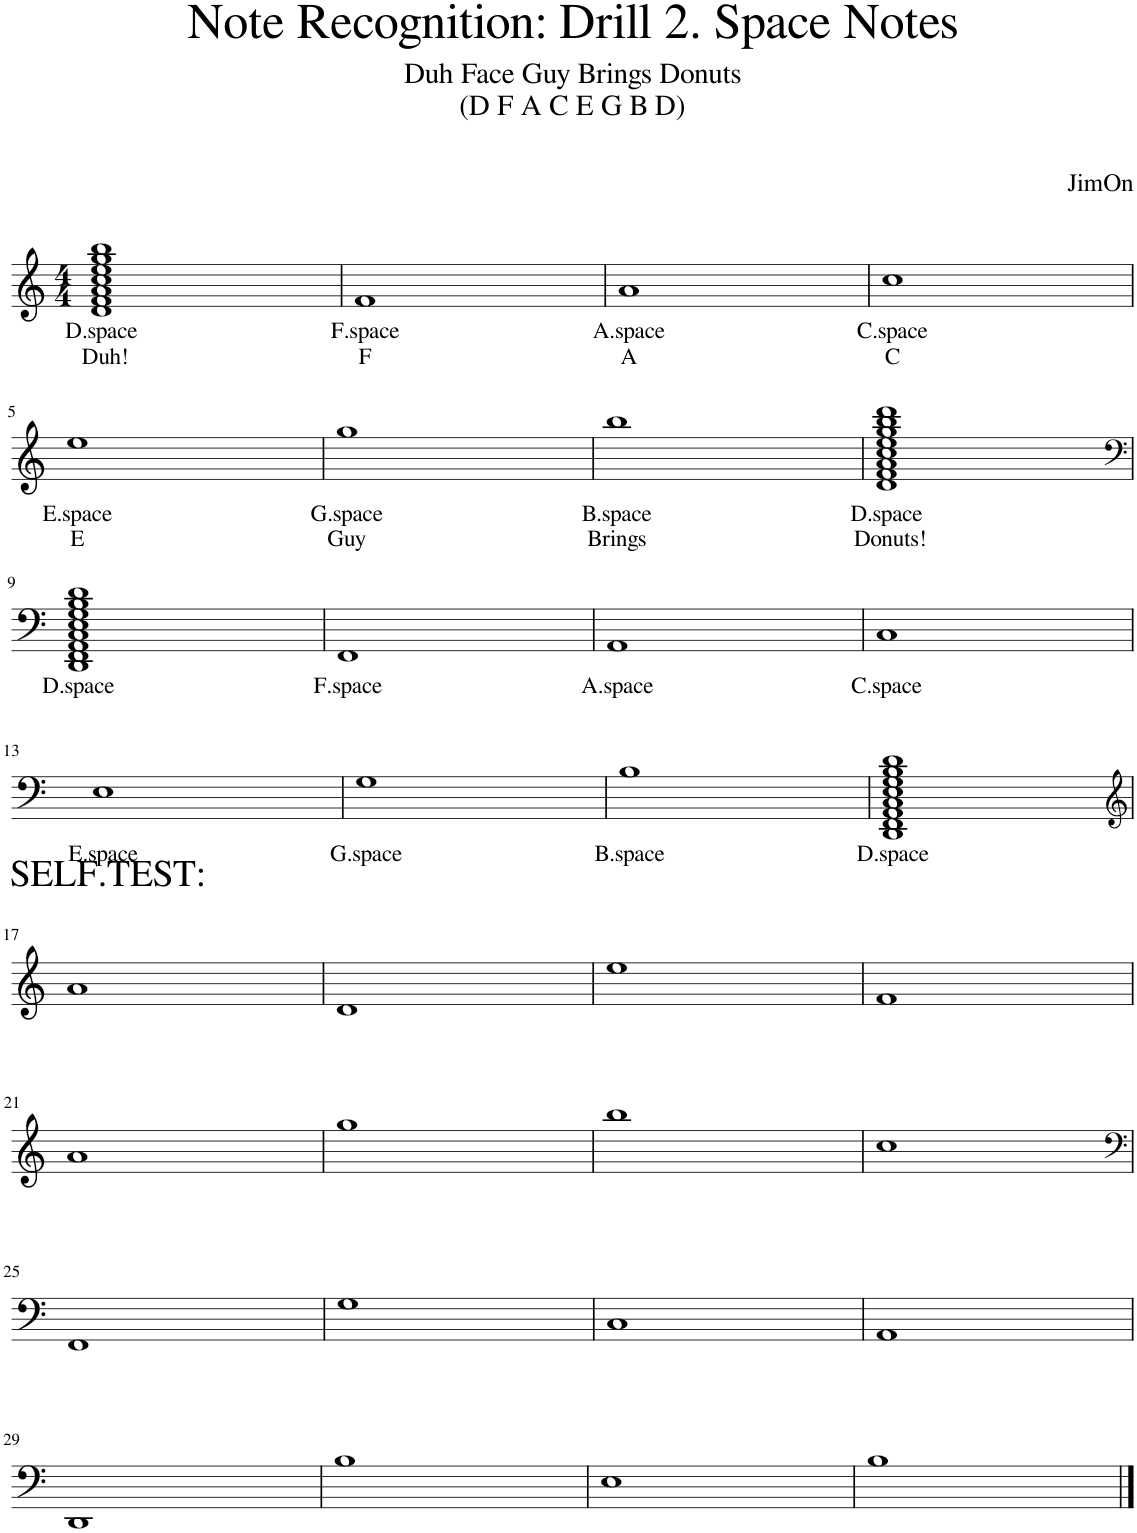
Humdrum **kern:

**kern	**text	**text
*part1	*part1	*part1
*staff1	*staff1	*staff1
*I"Piano	*	*
*I'Pno.	*	*
*clefG2	*	*
*k[]	*	*
*M4/4	*	*
=1	=1	=1
!	!LO:LY:b	!LO:LY:b
1d 1f 1a 1cc 1ee 1gg 1bb	D.space	Duh!
=2	=2	=2
!	!LO:LY:b	!LO:LY:b
1f	F.space	F
=3	=3	=3
!	!LO:LY:b	!LO:LY:b
1a	A.space	A
=4	=4	=4
!	!LO:LY:b	!LO:LY:b
1cc	C.space	C
!!LO:LB:g=z
=5	=5	=5
!	!LO:LY:b	!LO:LY:b
1ee	E.space	E
=6	=6	=6
!	!LO:LY:b	!LO:LY:b
1gg	G.space	Guy
=7	=7	=7
!	!LO:LY:b	!LO:LY:b
1bb	B.space	Brings
=8	=8	=8
!	!LO:LY:b	!LO:LY:b
1d 1f 1a 1cc 1ee 1gg 1bb 1ddd	D.space	Donuts!
!!LO:LB:g=z
=9	=9	=9
*clefF4	*	*
!	!LO:LY:b	!
1DD 1FF 1AA 1C 1E 1G 1B 1d	D.space	.
=10	=10	=10
!	!LO:LY:b	!
1FF	F.space	.
=11	=11	=11
!	!LO:LY:b	!
1AA	A.space	.
=12	=12	=12
!	!LO:LY:b	!
1C	C.space	.
!!LO:LB:g=z
=13	=13	=13
!	!LO:LY:b	!LO:LY:b
1E	E.space	SELF.TEST:
=14	=14	=14
!	!LO:LY:b	!
1G	G.space	.
=15	=15	=15
!	!LO:LY:b	!
1B	B.space	.
=16	=16	=16
!	!LO:LY:b	!
1DD 1FF 1AA 1C 1E 1G 1B 1d	D.space	.
!!LO:LB:g=z
=17	=17	=17
*clefG2	*	*
1a	.	.
=18	=18	=18
1d	.	.
=19	=19	=19
1ee	.	.
=20	=20	=20
1f	.	.
!!LO:LB:g=z
=21	=21	=21
1a	.	.
=22	=22	=22
1gg	.	.
=23	=23	=23
1bb	.	.
=24	=24	=24
1cc	.	.
!!LO:LB:g=z
=25	=25	=25
*clefF4	*	*
1FF	.	.
=26	=26	=26
1G	.	.
=27	=27	=27
1C	.	.
=28	=28	=28
1AA	.	.
!!LO:LB:g=z
=29	=29	=29
1DD	.	.
=30	=30	=30
1B	.	.
=31	=31	=31
1E	.	.
=32	=32	=32
1B	.	.
==	==	==
*-	*-	*-
